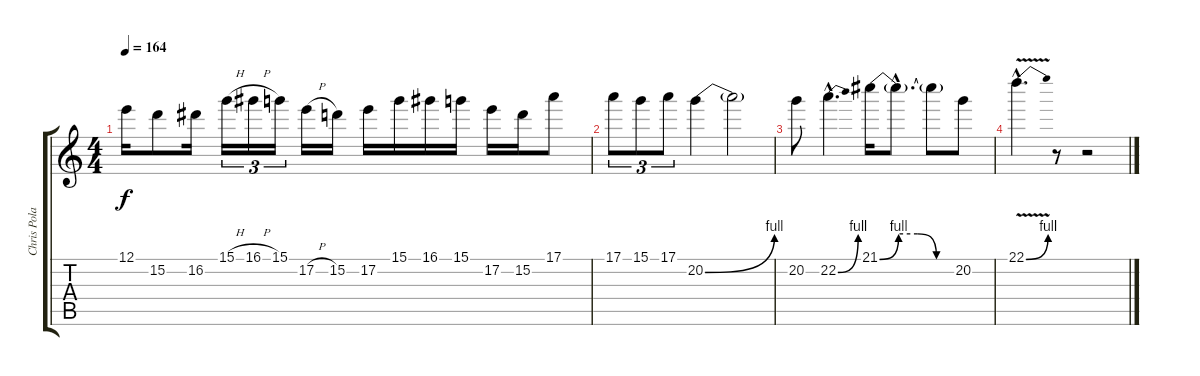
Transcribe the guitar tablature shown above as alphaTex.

\track ("Chris Poland (Guitar)" "Chris Pola") {instrument overdrivenguitar}
\staff {score tabs}
\tuning (E4 B3 G3 D3 A2 E2) {hide}
\ts (4 4)
\tempo 164
\clef g2
\ks c
12.1.16{dy f} 15.2.8 16.2.16 15.1{h}.16{tu (3 2)} 16.1{h}.16{tu (3 2)} 15.1.16{tu (3 2)} 17.2{h}.16 15.2.16 17.2.16 15.1.16 16.1.16 15.1.16 17.2.16 15.2.16 17.1.8 |
17.1.8{tu (3 2)} 15.1.8{tu (3 2)} 17.1.8{tu (3 2)} 20.2{be (bend 0 0 60 4)}.4 20.2{t}.2 |
20.2.8 22.2{be (bend 0 0 60 4) hac}.4{d} 21.1{be (custom 0 0 15 4 30 4 45 0 60 0)}.16 21.1{hac t}.8{d} 21.1{t}.8 20.2.8 |
22.1{be (bend 0 0 60 4) v hac}.4{d} r.8 r.2
